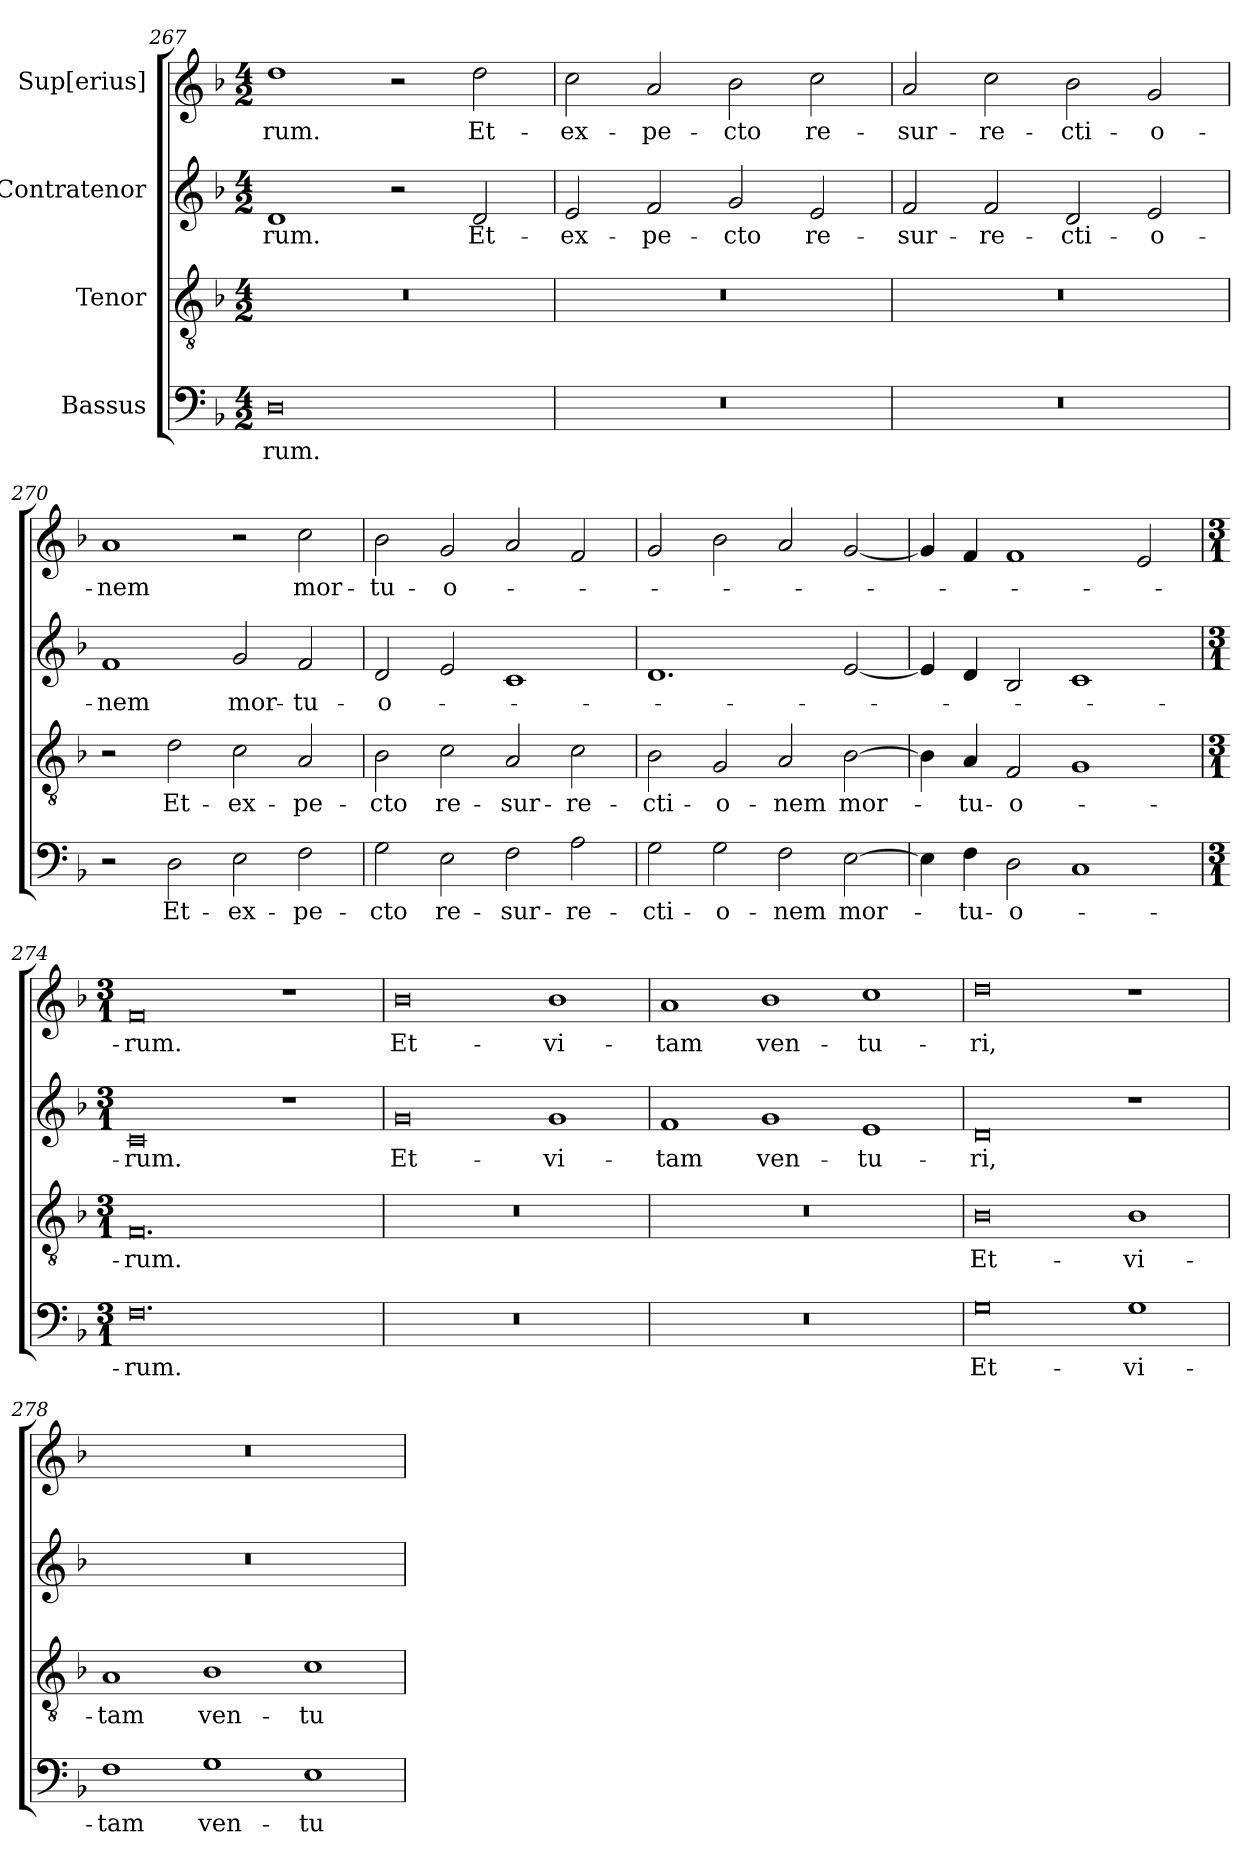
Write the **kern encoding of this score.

**kern	**text	**kern	**text	**kern	**text	**kern	**text
*part4	*part4	*part3	*part3	*part2	*part2	*part1	*part1
*staff4	*staff4	*staff3	*staff3	*staff2	*staff2	*staff1	*staff1
*I"Bassus	*	*I"Tenor	*	*I"Contratenor	*	*I"Sup[erius]	*
*clefF4	*	*clefGv2	*	*clefG2	*	*clefG2	*
*k[b-]	*	*k[b-]	*	*k[b-]	*	*k[b-]	*
*M4/2	*	*M4/2	*	*M4/2	*	*M4/2	*
=267	=267	=267	=267	=267	=267	=267	=267
0D\	-rum.	0r	.	1d/	-rum.	1dd\	-rum.
.	.	.	.	2r	.	2r	.
.	.	.	.	2d/	Et-	2dd\	Et-
=268	=268	=268	=268	=268	=268	=268	=268
0r	.	0r	.	2e/	ex-	2cc\	ex-
.	.	.	.	2f/	-pe-	2a/	-pe-
.	.	.	.	2g/	-cto	2b-\	-cto
.	.	.	.	2e/	re-	2cc\	re-
=269	=269	=269	=269	=269	=269	=269	=269
0r	.	0r	.	2f/	-sur-	2a/	-sur-
.	.	.	.	2f/	-re-	2cc\	-re-
.	.	.	.	2d/	-cti-	2b-\	-cti-
.	.	.	.	2e/	-o-	2g/	-o-
=270	=270	=270	=270	=270	=270	=270	=270
2r	.	2r	.	1f/	-nem	1a/	-nem
2D\	Et-	2d\	Et-	.	.	.	.
2E\	ex-	2c\	ex-	2g/	mor-	2r	.
2F\	-pe-	2A/	-pe-	2f/	-tu-	2cc\	mor-
=271	=271	=271	=271	=271	=271	=271	=271
2G\	-cto	2B-\	-cto	2d/	-o-	2b-\	-tu-
2E\	re-	2c\	re-	2e/	.	2g/	-o-
2F\	-sur-	2A/	-sur-	1c/	.	2a/	.
2A\	-re-	2c\	-re-	.	.	2f/	.
=272	=272	=272	=272	=272	=272	=272	=272
2G\	-cti-	2B-\	-cti-	1.d/	.	2g/	.
2G\	-o-	2G/	-o-	.	.	2b-\	.
2F\	-nem	2A/	-nem	.	.	2a/	.
[2E\	mor-	[2B-\	mor-	[2e/	.	[2g/	.
=273	=273	=273	=273	=273	=273	=273	=273
4E\]	.	4B-\]	.	4e/]	.	4g/]	.
4F\	-tu-	4A/	-tu-	4d/	.	4f/	.
2D\	-o-	2F/	-o-	2B-/	.	1f/	.
1C/	.	1G/	.	1c/	.	.	.
.	.	.	.	.	.	2e/	.
=274	=274	=274	=274	=274	=274	=274	=274
*M3/1	*	*M3/1	*	*M3/1	*	*M3/1	*
0.F\	-rum.	0.F/	-rum.	0c/	-rum.	0f/	-rum.
.	.	.	.	1r	.	1r	.
=275	=275	=275	=275	=275	=275	=275	=275
0.r	.	0.r	.	0g/	Et-	0b-\	Et-
.	.	.	.	1g/	vi-	1b-\	vi-
=276	=276	=276	=276	=276	=276	=276	=276
0.r	.	0.r	.	1f/	-tam	1a/	-tam
.	.	.	.	1g/	ven-	1b-\	ven-
.	.	.	.	1e/	-tu-	1cc\	-tu-
=277	=277	=277	=277	=277	=277	=277	=277
0G\	Et-	0B-\	Et-	0d/	-ri,	0dd\	-ri,
1G\	vi-	1B-\	vi-	1r	.	1r	.
=278	=278	=278	=278	=278	=278	=278	=278
1F\	-tam	1A/	-tam	0.r	.	0.r	.
1G\	ven-	1B-\	ven-	.	.	.	.
1E\	-tu-	1c\	-tu-	.	.	.	.
=	=	=	=	=	=	=	=
*-	*-	*-	*-	*-	*-	*-	*-
